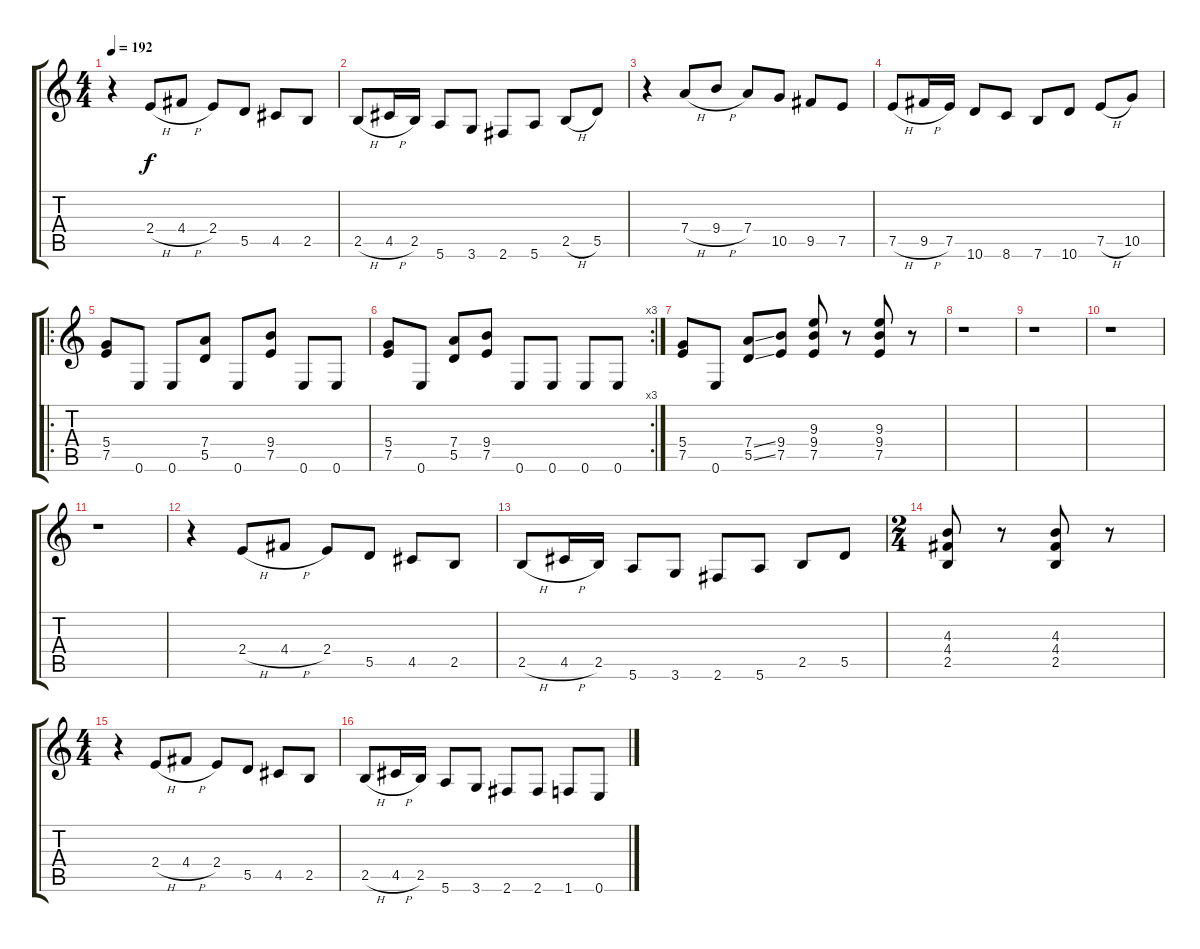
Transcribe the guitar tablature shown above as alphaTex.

\track "" {instrument distortionguitar}
\staff {score tabs}
\tuning (E4 B3 G3 D3 A2 E2) {hide}
\ts (4 4)
\tempo 192
\clef g2
\ks c
r.4{dy f} 2.4{h}.8 4.4{h}.8 2.4.8 5.5.8 4.5.8 2.5.8 |
2.5{h}.8 4.5{h}.16 2.5.16 5.6.8 3.6.8 2.6.8 5.6.8 2.5{h}.8 5.5.8 |
r.4 7.4{h}.8 9.4{h}.8 7.4.8 10.5.8 9.5.8 7.5.8 |
7.5{h}.8 9.5{h}.16 7.5.16 10.6.8 8.6.8 7.6.8 10.6.8 7.5{h}.8 10.5.8 |
\ro
(5.4 7.5).8 0.6.8 0.6.8 (7.4 5.5).8 0.6.8 (9.4 7.5).8 0.6.8 0.6.8 |
\rc 3
(5.4 7.5).8 0.6.8 (7.4 5.5).8 (9.4 7.5).8 0.6.8 0.6.8 0.6.8 0.6.8 |
(5.4 7.5).8 0.6.8 (7.4{ss} 5.5{ss}).8 (9.4 7.5).8 (9.3 9.4 7.5).8 r.8 (9.3 9.4 7.5).8 r.8 |
r.1 |
r.1 |
r.1 |
r.1 |
r.4 2.4{h}.8 4.4{h}.8 2.4.8 5.5.8 4.5.8 2.5.8 |
2.5{h}.8 4.5{h}.16 2.5.16 5.6.8 3.6.8 2.6.8 5.6.8 2.5.8 5.5.8 |
\ts (2 4)
(4.3 4.4 2.5).8 r.8 (4.3 4.4 2.5).8 r.8 |
\ts (4 4)
r.4 2.4{h}.8 4.4{h}.8 2.4.8 5.5.8 4.5.8 2.5.8 |
2.5{h}.8 4.5{h}.16 2.5.16 5.6.8 3.6.8 2.6.8 2.6.8 1.6.8 0.6.8
